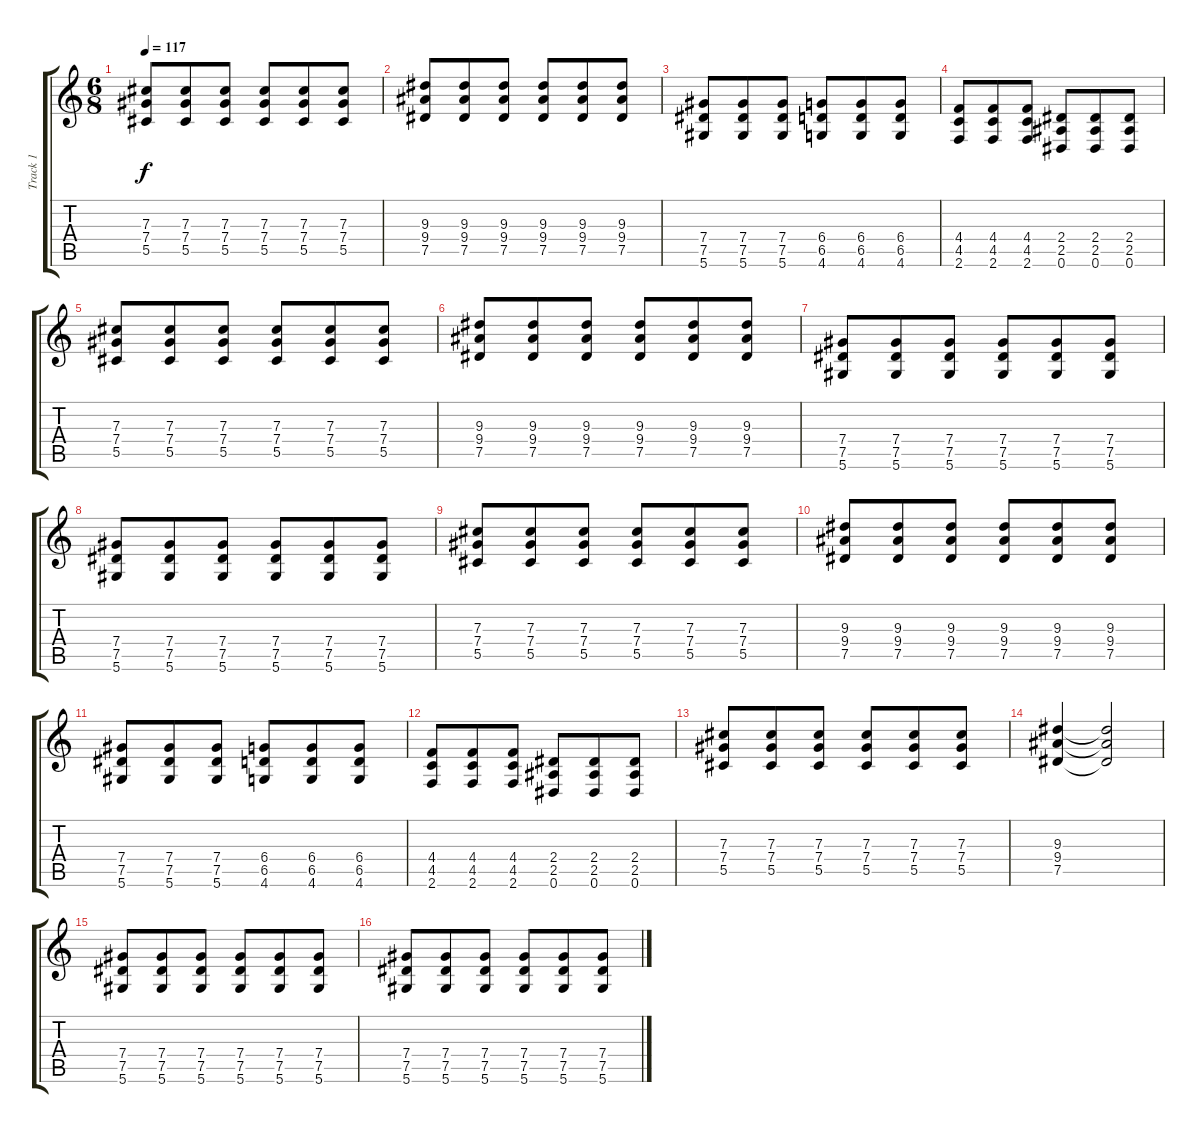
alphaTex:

\track ("Track 1" "Track 1") {instrument distortionguitar}
\staff {score tabs}
\tuning (Eb4 Bb3 Gb3 Db3 Ab2 Eb2) {hide}
\ts (6 8)
\tempo 117
\clef g2
\ks c
(7.3 7.4 5.5).8{dy f} (7.3 7.4 5.5).8 (7.3 7.4 5.5).8 (7.3 7.4 5.5).8 (7.3 7.4 5.5).8 (7.3 7.4 5.5).8 |
(9.3 9.4 7.5).8 (9.3 9.4 7.5).8 (9.3 9.4 7.5).8 (9.3 9.4 7.5).8 (9.3 9.4 7.5).8 (9.3 9.4 7.5).8 |
(7.4 7.5 5.6).8 (7.4 7.5 5.6).8 (7.4 7.5 5.6).8 (6.4 6.5 4.6).8 (6.4 6.5 4.6).8 (6.4 6.5 4.6).8 |
(4.4 4.5 2.6).8 (4.4 4.5 2.6).8 (4.4 4.5 2.6).8 (2.4 2.5 0.6).8 (2.4 2.5 0.6).8 (2.4 2.5 0.6).8 |
(7.3 7.4 5.5).8 (7.3 7.4 5.5).8 (7.3 7.4 5.5).8 (7.3 7.4 5.5).8 (7.3 7.4 5.5).8 (7.3 7.4 5.5).8 |
(9.3 9.4 7.5).8 (9.3 9.4 7.5).8 (9.3 9.4 7.5).8 (9.3 9.4 7.5).8 (9.3 9.4 7.5).8 (9.3 9.4 7.5).8 |
(7.4 7.5 5.6).8 (7.4 7.5 5.6).8 (7.4 7.5 5.6).8 (7.4 7.5 5.6).8 (7.4 7.5 5.6).8 (7.4 7.5 5.6).8 |
(7.4 7.5 5.6).8 (7.4 7.5 5.6).8 (7.4 7.5 5.6).8 (7.4 7.5 5.6).8 (7.4 7.5 5.6).8 (7.4 7.5 5.6).8 |
(7.3 7.4 5.5).8 (7.3 7.4 5.5).8 (7.3 7.4 5.5).8 (7.3 7.4 5.5).8 (7.3 7.4 5.5).8 (7.3 7.4 5.5).8 |
(9.3 9.4 7.5).8 (9.3 9.4 7.5).8 (9.3 9.4 7.5).8 (9.3 9.4 7.5).8 (9.3 9.4 7.5).8 (9.3 9.4 7.5).8 |
(7.4 7.5 5.6).8 (7.4 7.5 5.6).8 (7.4 7.5 5.6).8 (6.4 6.5 4.6).8 (6.4 6.5 4.6).8 (6.4 6.5 4.6).8 |
(4.4 4.5 2.6).8 (4.4 4.5 2.6).8 (4.4 4.5 2.6).8 (2.4 2.5 0.6).8 (2.4 2.5 0.6).8 (2.4 2.5 0.6).8 |
(7.3 7.4 5.5).8 (7.3 7.4 5.5).8 (7.3 7.4 5.5).8 (7.3 7.4 5.5).8 (7.3 7.4 5.5).8 (7.3 7.4 5.5).8 |
(9.3 9.4 7.5).4 (9.3{t} 9.4{t} 7.5{t}).2 |
(7.4 7.5 5.6).8 (7.4 7.5 5.6).8 (7.4 7.5 5.6).8 (7.4 7.5 5.6).8 (7.4 7.5 5.6).8 (7.4 7.5 5.6).8 |
(7.4 7.5 5.6).8 (7.4 7.5 5.6).8 (7.4 7.5 5.6).8 (7.4 7.5 5.6).8 (7.4 7.5 5.6).8 (7.4 7.5 5.6).8
